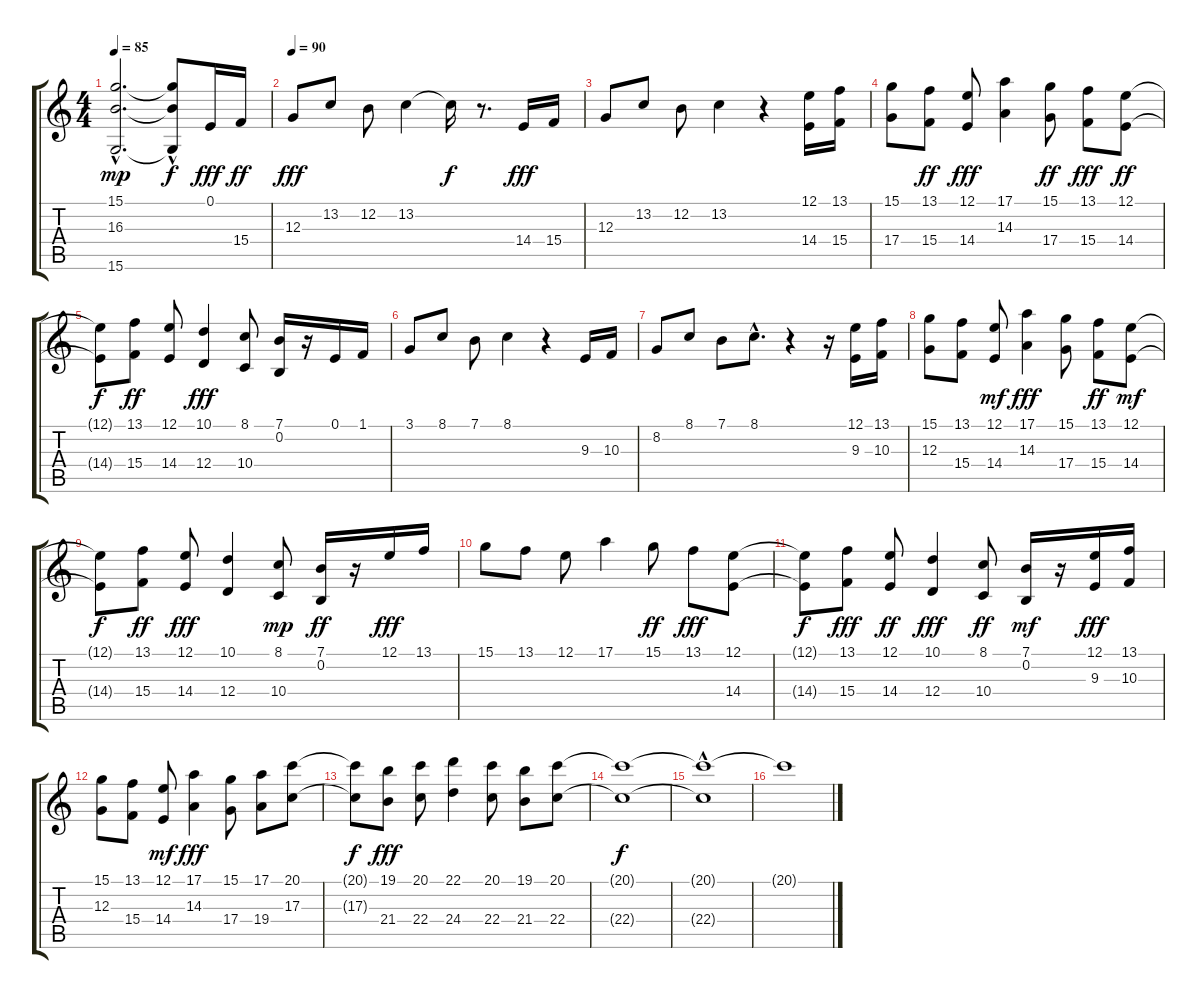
\track "" {instrument brightacousticpiano}
\staff {score tabs}
\tuning (E4 B3 G3 D3 A2 E2) {hide}
\ts (4 4)
\tempo 85
\clef g2
\ks c
(15.1{hac} 16.3{hac} 15.6{hac}).2{d dy mp} (15.1{t} 16.3{t} 15.6{hac t}).8{dy f} 0.1.16{dy fff} 15.4.16{dy ff} |
\tempo 90
12.3.8{dy fff} 13.2.8 12.2.8 13.2.4 13.2{t}.16{dy f} r.8{d} 14.4.16{dy fff} 15.4.16 |
12.3.8 13.2.8 12.2.8 13.2.4 r.4 (12.1 14.4).16 (13.1 15.4).16 |
(15.1 17.4).8 (13.1 15.4).8{dy ff} (12.1 14.4).8{dy fff} (17.1 14.3).4 (15.1 17.4).8{dy ff} (13.1 15.4).8{dy fff} (12.1 14.4).8{dy ff} |
(12.1{t} 14.4{t}).8{dy f} (13.1 15.4).8{dy ff} (12.1 14.4).8 (10.1 12.4).4{dy fff} (8.1 10.4).8 (7.1 0.2).16 r.16 0.1.16 1.1.16 |
3.1.8 8.1.8 7.1.8 8.1.4 r.4 9.3.16 10.3.16 |
8.2.8 8.1.8 7.1.8 8.1{hac}.8{d} r.4 r.16 (12.1 9.3).16 (13.1 10.3).16 |
(15.1 12.3).8 (13.1 15.4).8 (12.1 14.4).8{dy mf} (17.1 14.3).4{dy fff} (15.1 17.4).8 (13.1 15.4).8{dy ff} (12.1 14.4).8{dy mf} |
(12.1{t} 14.4{t}).8{dy f} (13.1 15.4).8{dy ff} (12.1 14.4).8{dy fff} (10.1 12.4).4 (8.1 10.4).8{dy mp} (7.1 0.2).16{dy ff} r.16 12.1.16{dy fff} 13.1.16 |
15.1.8 13.1.8 12.1.8 17.1.4 15.1.8{dy ff} 13.1.8{dy fff} (12.1 14.4).8 |
(12.1{t} 14.4{t}).8{dy f} (13.1 15.4).8{dy fff} (12.1 14.4).8{dy ff} (10.1 12.4).4{dy fff} (8.1 10.4).8{dy ff} (7.1 0.2).16{dy mf} r.16 (12.1 9.3).16{dy fff} (13.1 10.3).16 |
(15.1 12.3).8 (13.1 15.4).8 (12.1 14.4).8{dy mf} (17.1 14.3).4{dy fff} (15.1 17.4).8 (17.1 19.4).8 (20.1 17.3).8 |
(20.1{t} 17.3{t}).8{dy f} (19.1 21.4).8{dy fff} (20.1 22.4).8 (22.1 24.4).4 (20.1 22.4).8 (19.1 21.4).8 (20.1 22.4).8 |
(20.1{t} 22.4{t}).1{dy f} |
(20.1{t} 22.4{hac t}).1 |
20.1{t}.1
